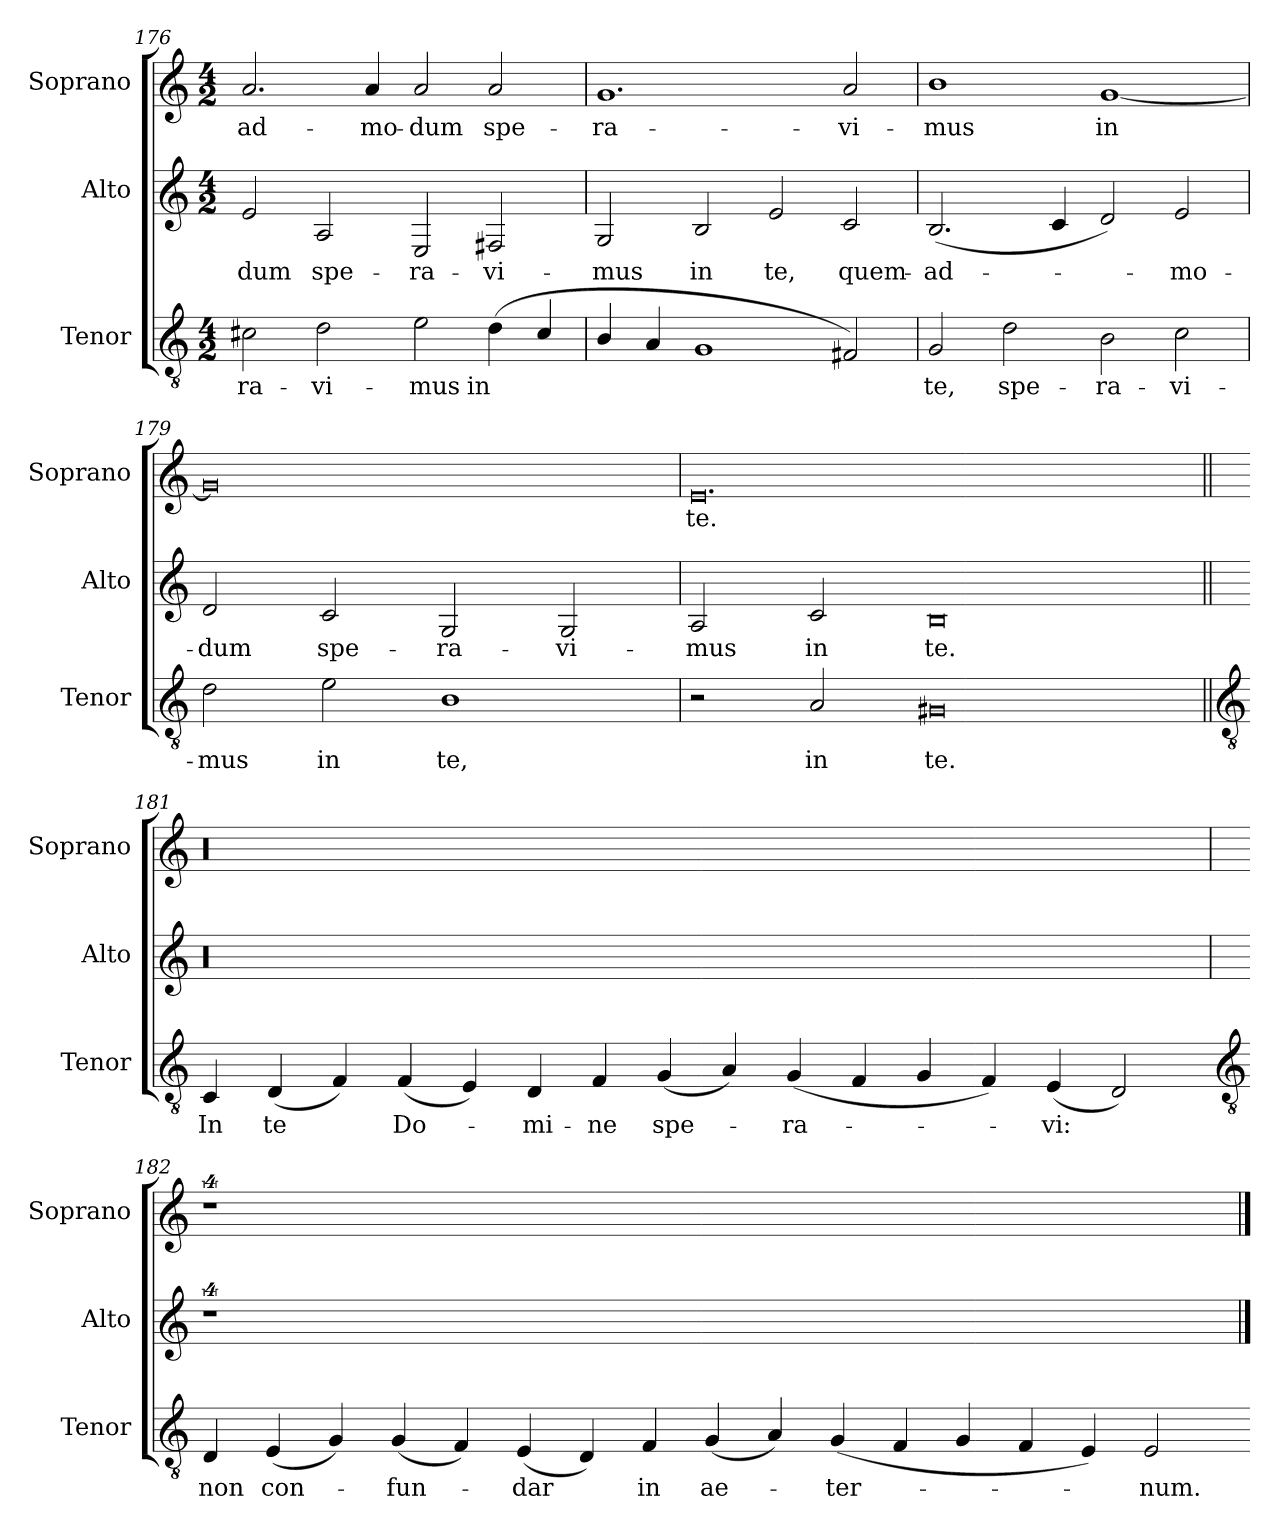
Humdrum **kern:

**kern	**text	**kern	**text	**kern	**text
*part3	*part3	*part2	*part2	*part1	*part1
*staff3	*staff3	*staff2	*staff2	*staff1	*staff1
*I"Tenor	*	*I"Alto	*	*I"Soprano	*
*I'Tenor	*	*I'Alto	*	*I'Soprano	*
*clefGv2	*	*clefG2	*	*clefG2	*
*k[]	*	*k[]	*	*k[]	*
*C:	*	*C:	*	*C:	*
*M4/2	*	*M4/2	*	*M4/2	*
=176	=176	=176	=176	=176	=176
!	!LO:LY:b	!	!LO:LY:b	!	!LO:LY:b
2c#X	-ra-	2e	-dum	2.a	-ad-
!	!LO:LY:b	!	!LO:LY:b	!	!
2d	-vi-	2A	spe-	.	.
!	!	!	!	!	!LO:LY:b
.	.	.	.	4a	-mo-
!	!LO:LY:b	!	!LO:LY:b	!	!LO:LY:b
2e	-mus	2E	-ra-	2a	-dum
!	!LO:LY:b	!	!LO:LY:b	!	!LO:LY:b
(<4d	in	2F#X	-vi-	2a	spe-
4c#/	.	.	.	.	.
=177	=177	=177	=177	=177	=177
!	!	!	!LO:LY:b	!	!LO:LY:b
4B/	.	2G	-mus	1.g	-ra-
4A	.	.	.	.	.
!	!	!	!LO:LY:b	!	!
1G	.	2B	in	.	.
!	!	!	!LO:LY:b	!	!
.	.	2e	te,	.	.
!	!	!	!LO:LY:b	!	!LO:LY:b
2F#X)	.	2c	quem-	2a	-vi-
=178	=178	=178	=178	=178	=178
!	!LO:LY:b	!	!LO:LY:b	!	!LO:LY:b
2G	te,	(<2.B	-ad-	1b	-mus
!	!LO:LY:b	!	!	!	!
2d	spe-	.	.	.	.
.	.	4c	.	.	.
!	!LO:LY:b	!	!	!	!LO:LY:b
2B	-ra-	2d)	.	[1g	in
!	!LO:LY:b	!	!LO:LY:b	!	!
2c	-vi-	2e	mo-	.	.
=179	=179	=179	=179	=179	=179
!	!LO:LY:b	!	!LO:LY:b	!	!
2d	-mus	2d	-dum	0g]	.
!	!LO:LY:b	!	!LO:LY:b	!	!
2e	in	2c	spe-	.	.
!	!LO:LY:b	!	!LO:LY:b	!	!
1B	te,	2G	-ra-	.	.
!	!	!	!LO:LY:b	!	!
.	.	2G	-vi-	.	.
=180	=180	=180	=180	=180	=180
!	!	!	!LO:LY:b	!	!LO:LY:b
2r	.	2A	-mus	0.e	te.
!	!LO:LY:b	!	!LO:LY:b	!	!
2A	in	2c	in	.	.
!	!LO:LY:b	!	!LO:LY:b	!	!
0G#X	te.	0B	te.	.	.
!!LO:LB:g=z
=181||	=181||	=181||	=181||	=181||	=181||
*clefGv2	*	*	*	*	*
!	!LO:LY:b	!	!	!	!
4C	In	00r	.	00r	.
!	!LO:LY:b	!	!	!	!
(<4D	te	.	.	.	.
4F)	.	.	.	.	.
!	!LO:LY:b	!	!	!	!
(<4F	Do-	.	.	.	.
4E)	.	.	.	.	.
!	!LO:LY:b	!	!	!	!
4D	mi-	.	.	.	.
!	!LO:LY:b	!	!	!	!
4F	-ne	.	.	.	.
!	!LO:LY:b	!	!	!	!
(<4G	spe-	.	.	.	.
4A)	.	.	.	.	.
!	!LO:LY:b	!	!	!	!
(<4G	ra-	.	.	.	.
4F	.	.	.	.	.
4G	.	.	.	.	.
4F)	.	.	.	.	.
!	!LO:LY:b	!	!	!	!
(<4E	vi:	.	.	.	.
2D)	.	.	.	.	.
!!LO:LB:g=z
=182-	=182	=182	=182	=182	=182
*clefGv2	*	*	*	*	*
!	!LO:LY:b	!	!	!	!
4D	non	4%17r	.	4%17r	.
!	!LO:LY:b	!	!	!	!
(<4E	con-	.	.	.	.
4G)	.	.	.	.	.
!	!LO:LY:b	!	!	!	!
(<4G	fun-	.	.	.	.
4F)	.	.	.	.	.
!	!LO:LY:b	!	!	!	!
(<4E	dar	.	.	.	.
4D)	.	.	.	.	.
!	!LO:LY:b	!	!	!	!
4F	in	.	.	.	.
!	!LO:LY:b	!	!	!	!
(<4G	ae-	.	.	.	.
4A)	.	.	.	.	.
!	!LO:LY:b	!	!	!	!
(<4G	ter-	.	.	.	.
4F	.	.	.	.	.
4G	.	.	.	.	.
4F	.	.	.	.	.
4E)	.	.	.	.	.
!	!LO:LY:b	!	!	!	!
2E	num.	.	.	.	.
=-	==	==	==	==	==
*-	*-	*-	*-	*-	*-
